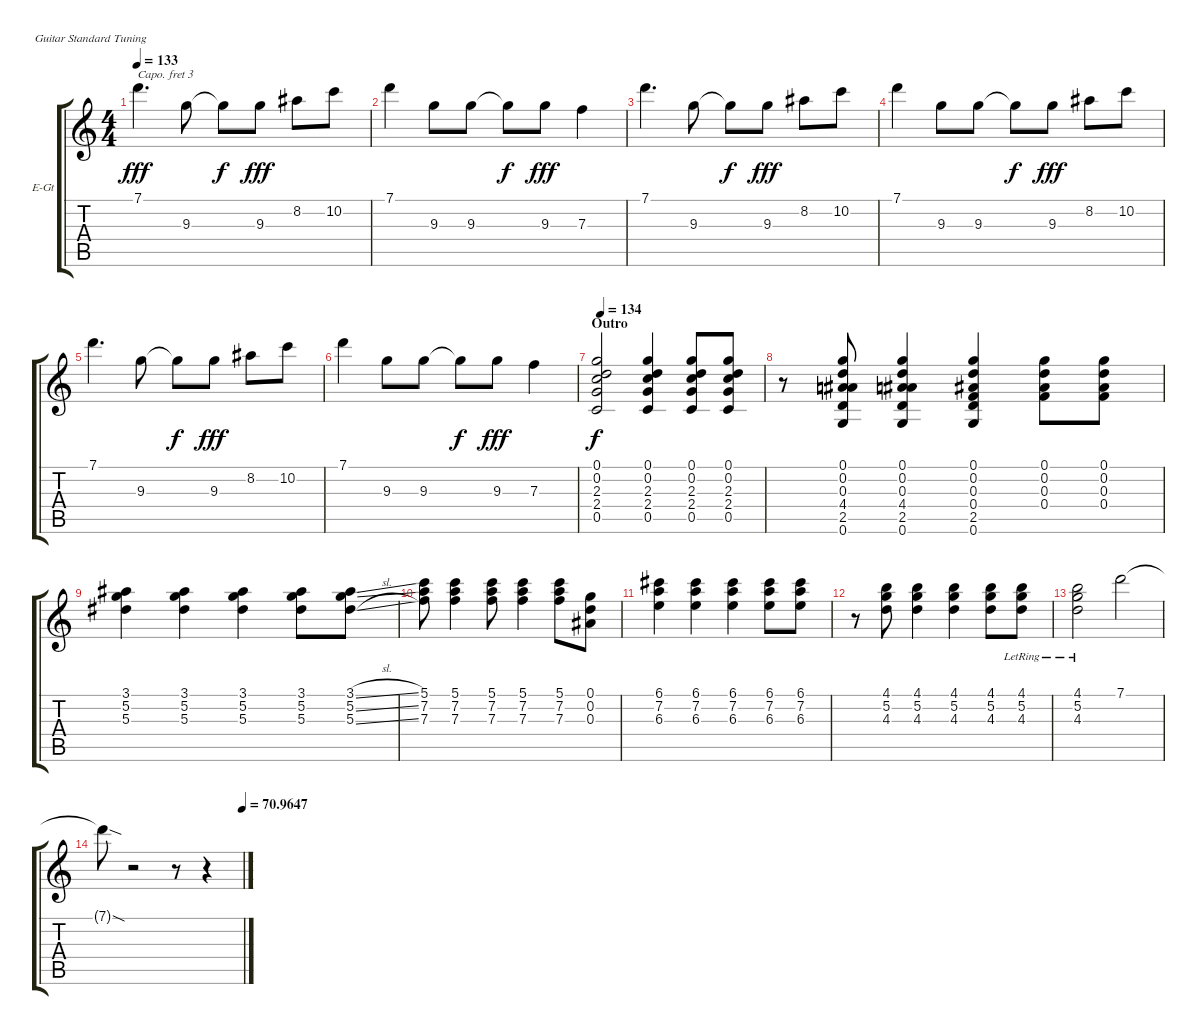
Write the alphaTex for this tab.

\bracketExtendMode groupsimilarinstruments
\firstSystemTrackNameOrientation horizontal
\otherSystemsTrackNameOrientation horizontal
\track ("Johnny Marr" "E-Gt") {instrument electricguitarjazz}
\staff {score tabs}
\capo 3
\tuning (E4 B3 G3 D3 A2 E2)
\ts (4 4)
\tempo 133
\clef g2
\ks c
7.1.4{d dy fff} 9.3.8 9.3{t}.8{dy f} 9.3.8{dy fff} 8.2.8 10.2.8 |
7.1.4 9.3.8 9.3.8 9.3{t}.8{dy f} 9.3.8{dy fff} 7.3.4 |
7.1.4{d} 9.3.8 9.3{t}.8{dy f} 9.3.8{dy fff} 8.2.8 10.2.8 |
7.1.4 9.3.8 9.3.8 9.3{t}.8{dy f} 9.3.8{dy fff} 8.2.8 10.2.8 |
7.1.4{d} 9.3.8 9.3{t}.8{dy f} 9.3.8{dy fff} 8.2.8 10.2.8 |
7.1.4 9.3.8 9.3.8 9.3{t}.8{dy f} 9.3.8{dy fff} 7.3.4 |
\section ("" "Outro")
\tempo 134
(0.1 0.2 2.3 2.4 0.5).2{dy f} (0.1 0.2 2.3 2.4 0.5).4 (0.1 0.2 2.3 2.4 0.5).8 (0.1 0.2 2.3 2.4 0.5).8 |
r.8 (0.1 0.2 0.3 4.4 2.5 0.6).8 (0.1 0.2 0.3 4.4 2.5 0.6).4 (0.1 0.2 0.3 0.4 2.5 0.6).4 (0.1 0.2 0.3 0.4).8 (0.1 0.2 0.3 0.4).8 |
(3.1 5.2 5.3).4 (3.1 5.2 5.3).4 (3.1 5.2 5.3).4 (3.1 5.2 5.3).8 (3.1{sl} 5.2{sl} 5.3{sl}).8 |
(5.1 7.2 7.3).8 (5.1 7.2 7.3).4 (5.1 7.2 7.3).8 (5.1 7.2 7.3).4 (5.1 7.2 7.3).8 (0.1 0.2 0.3).8 |
(6.1 7.2 6.3).4 (6.1 7.2 6.3).4 (6.1 7.2 6.3).4 (6.1 7.2 6.3).8 (6.1 7.2 6.3).8 |
r.8 (4.1 5.2 4.3).8 (4.1 5.2 4.3).4 (4.1 5.2 4.3).4 (4.1 5.2 4.3).8 (4.1 5.2 4.3{lr}).8 |
(4.1{lr} 5.2 4.3).2 7.1.2 |
\tempo (70.9647 1)
7.1{sod t}.8 r.2 r.8 r.4
